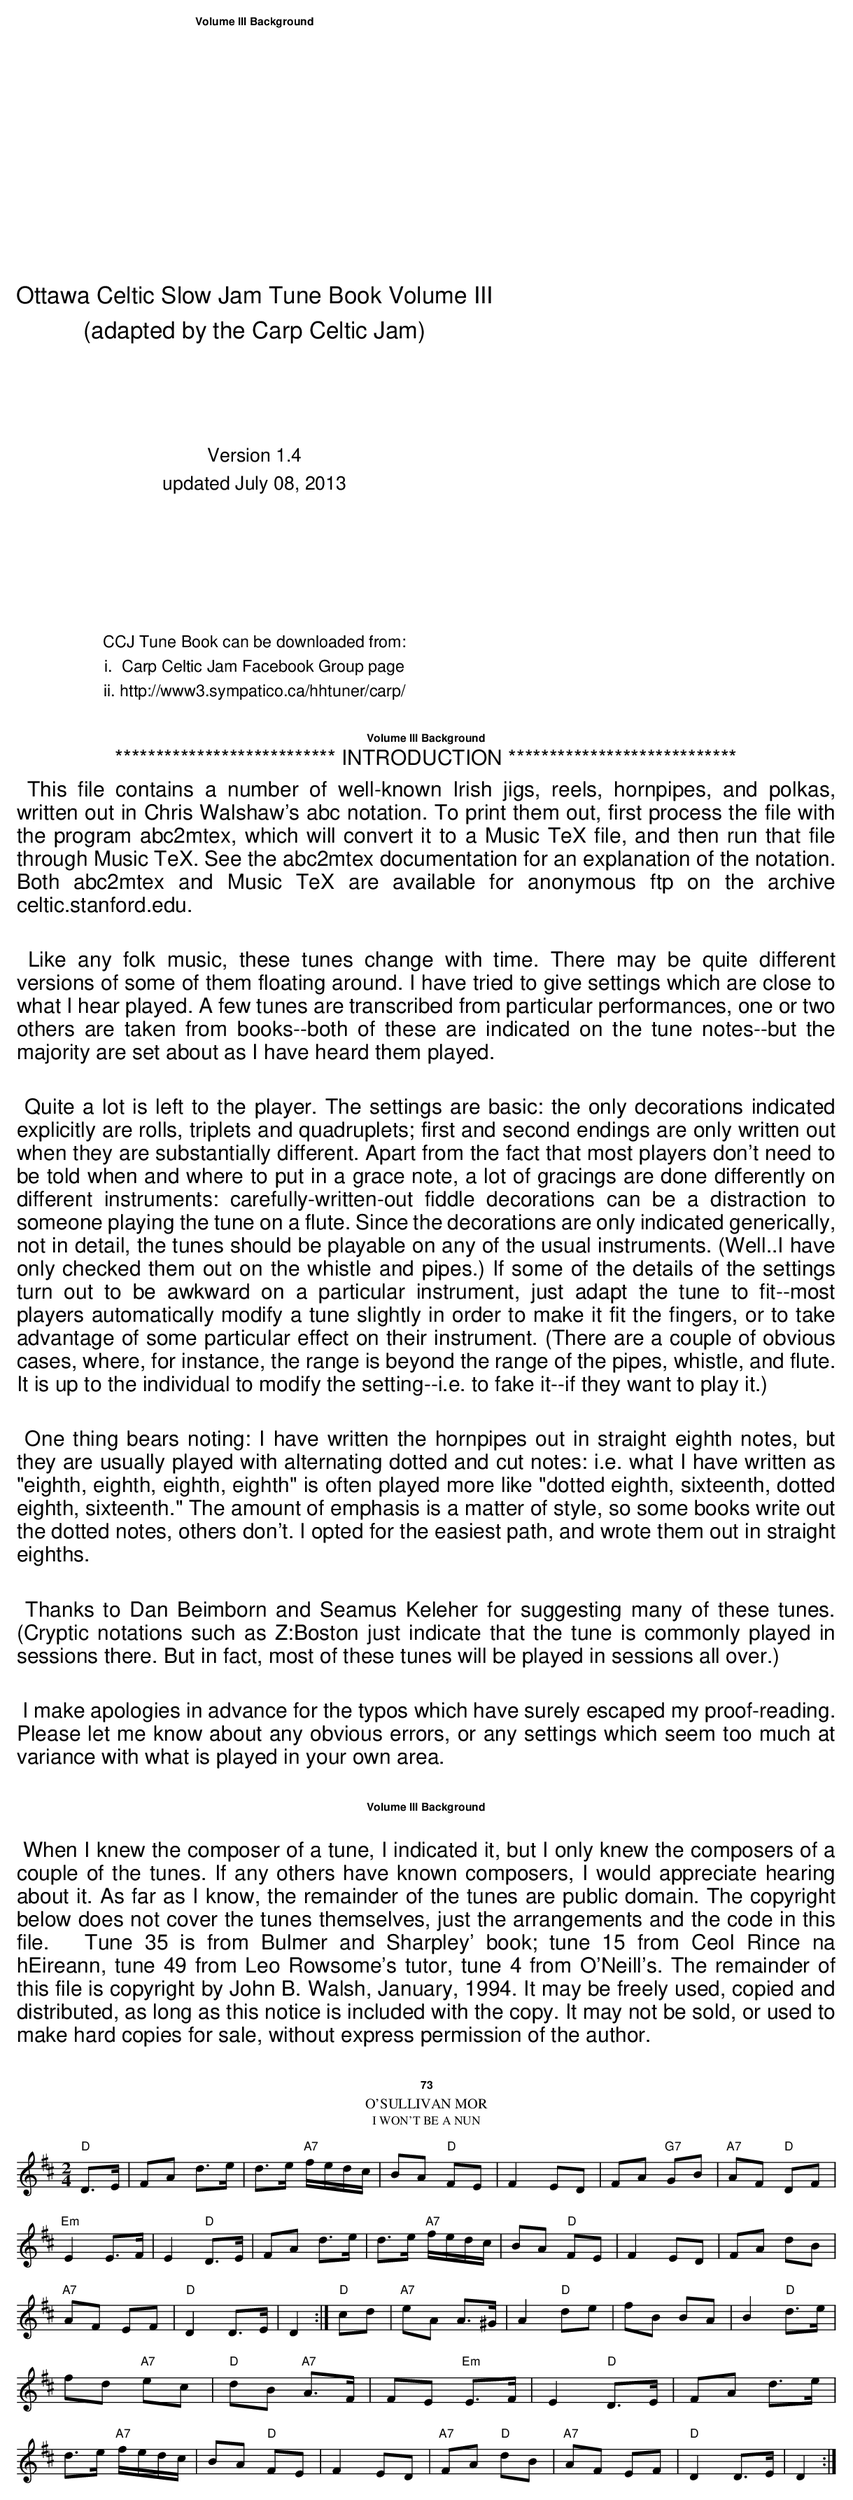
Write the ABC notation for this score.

X:1
T:O'Sullivan Mor
T:I Won't Be a Nun
E:10
M:2/4
K:D
"D"D3E|F2A2 d3e|d3e "A7"fedc|B2A2 "D"F2E2|F4 E2D2|\
F2A2 "G7"G2B2|"A7"A2F2 "D"D2F2|"Em"E4E3F|E4 "D"D3E|\
F2A2 d3e|d3e "A7"fedc|B2A2 "D"F2E2|F4 E2D2|\
F2A2 d2B2|"A7"A2F2 E2F2|"D"D4 D3E|D4:|\
"D"c2d2|"A7"e2A2 A3^G|A4 "D"d2e2|f2B2 B2A2|B4 "D"d3e|\
f2d2 "A7"e2c2|"D"d2B2 "A7"A3F|F2E2 "Em"E3F|E4  "D"D3E|\
F2A2 d3e|d3e "A7"fedc|B2A2 "D"F2E2|F4 E2D2|\
"A7"F2A2 "D"d2B2|"A7"A2F2 E2F2|"D"D4 D3E|D4:|
